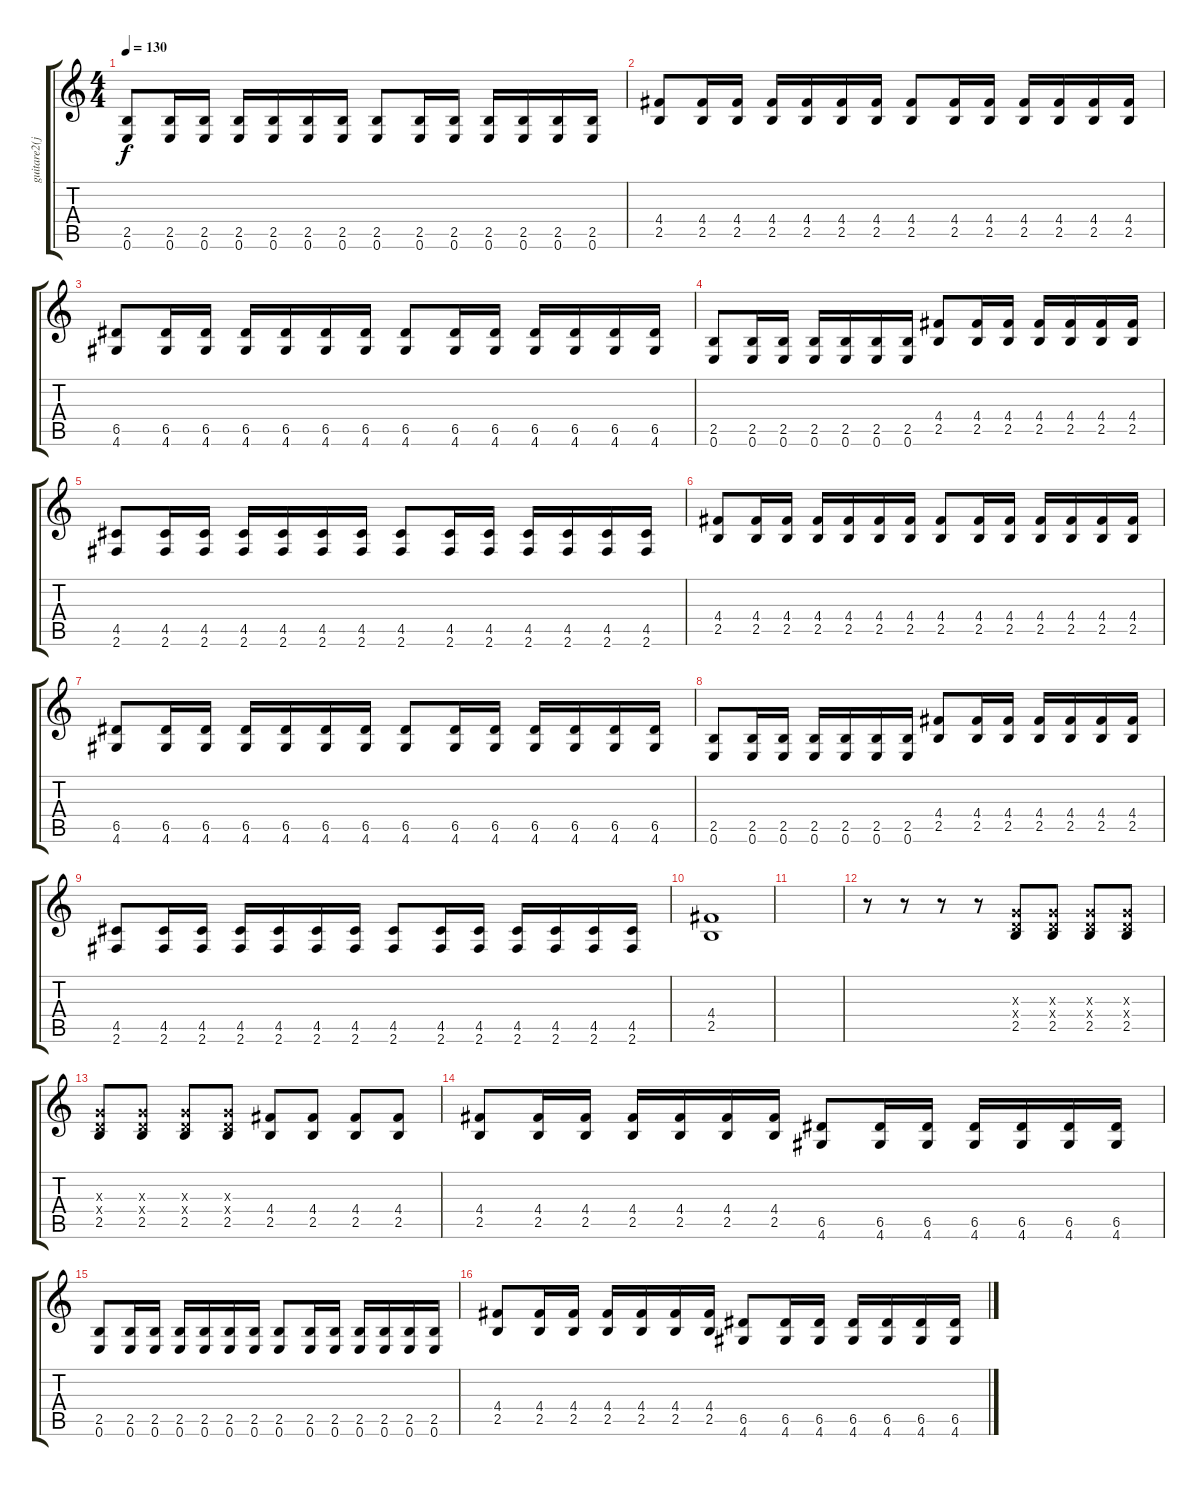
\track ("guitare2(john)" "guitare2(j") {instrument distortionguitar}
\staff {score tabs}
\tuning (E4 B3 G3 D3 A2 E2) {hide}
\ts (4 4)
\tempo 130
\clef g2
\ks c
(2.5 0.6).8{dy f} (2.5 0.6).16 (2.5 0.6).16 (2.5 0.6).16 (2.5 0.6).16 (2.5 0.6).16 (2.5 0.6).16 (2.5 0.6).8 (2.5 0.6).16 (2.5 0.6).16 (2.5 0.6).16 (2.5 0.6).16 (2.5 0.6).16 (2.5 0.6).16 |
(4.4 2.5).8{volume 6} (4.4 2.5).16 (4.4 2.5).16 (4.4 2.5).16 (4.4 2.5).16 (4.4 2.5).16 (4.4 2.5).16 (4.4 2.5).8 (4.4 2.5).16 (4.4 2.5).16 (4.4 2.5).16 (4.4 2.5).16 (4.4 2.5).16 (4.4 2.5).16 |
(6.5 4.6).8 (6.5 4.6).16 (6.5 4.6).16 (6.5 4.6).16 (6.5 4.6).16 (6.5 4.6).16 (6.5 4.6).16 (6.5 4.6).8 (6.5 4.6).16 (6.5 4.6).16 (6.5 4.6).16 (6.5 4.6).16 (6.5 4.6).16 (6.5 4.6).16 |
(2.5 0.6).8 (2.5 0.6).16 (2.5 0.6).16 (2.5 0.6).16 (2.5 0.6).16 (2.5 0.6).16 (2.5 0.6).16 (4.4 2.5).8 (4.4 2.5).16 (4.4 2.5).16 (4.4 2.5).16 (4.4 2.5).16 (4.4 2.5).16 (4.4 2.5).16 |
(4.5 2.6).8 (4.5 2.6).16 (4.5 2.6).16 (4.5 2.6).16 (4.5 2.6).16 (4.5 2.6).16 (4.5 2.6).16 (4.5 2.6).8 (4.5 2.6).16 (4.5 2.6).16 (4.5 2.6).16 (4.5 2.6).16 (4.5 2.6).16 (4.5 2.6).16 |
(4.4 2.5).8 (4.4 2.5).16 (4.4 2.5).16 (4.4 2.5).16 (4.4 2.5).16 (4.4 2.5).16 (4.4 2.5).16 (4.4 2.5).8 (4.4 2.5).16 (4.4 2.5).16 (4.4 2.5).16 (4.4 2.5).16 (4.4 2.5).16 (4.4 2.5).16 |
(6.5 4.6).8 (6.5 4.6).16 (6.5 4.6).16 (6.5 4.6).16 (6.5 4.6).16 (6.5 4.6).16 (6.5 4.6).16 (6.5 4.6).8 (6.5 4.6).16 (6.5 4.6).16 (6.5 4.6).16 (6.5 4.6).16 (6.5 4.6).16 (6.5 4.6).16 |
(2.5 0.6).8 (2.5 0.6).16 (2.5 0.6).16 (2.5 0.6).16 (2.5 0.6).16 (2.5 0.6).16 (2.5 0.6).16 (4.4 2.5).8 (4.4 2.5).16 (4.4 2.5).16 (4.4 2.5).16 (4.4 2.5).16 (4.4 2.5).16 (4.4 2.5).16 |
(4.5 2.6).8 (4.5 2.6).16 (4.5 2.6).16 (4.5 2.6).16 (4.5 2.6).16 (4.5 2.6).16 (4.5 2.6).16 (4.5 2.6).8 (4.5 2.6).16 (4.5 2.6).16 (4.5 2.6).16 (4.5 2.6).16 (4.5 2.6).16 (4.5 2.6).16 |
(4.4 2.5).1 |
|
r.8 r.8 r.8 r.8 (0.3{x} 0.4{x} 2.5).8 (0.3{x} 0.4{x} 2.5).8 (0.3{x} 0.4{x} 2.5).8 (0.3{x} 0.4{x} 2.5).8 |
(0.3{x} 0.4{x} 2.5).8{volume 8} (0.3{x} 0.4{x} 2.5).8 (0.3{x} 0.4{x} 2.5).8 (0.3{x} 0.4{x} 2.5).8 (4.4 2.5).8 (4.4 2.5).8 (4.4 2.5).8 (4.4 2.5).8 |
(4.4 2.5).8{volume 12} (4.4 2.5).16 (4.4 2.5).16 (4.4 2.5).16 (4.4 2.5).16 (4.4 2.5).16 (4.4 2.5).16 (6.5 4.6).8 (6.5 4.6).16 (6.5 4.6).16 (6.5 4.6).16 (6.5 4.6).16 (6.5 4.6).16 (6.5 4.6).16 |
(2.5 0.6).8 (2.5 0.6).16 (2.5 0.6).16 (2.5 0.6).16 (2.5 0.6).16 (2.5 0.6).16 (2.5 0.6).16 (2.5 0.6).8 (2.5 0.6).16 (2.5 0.6).16 (2.5 0.6).16 (2.5 0.6).16 (2.5 0.6).16 (2.5 0.6).16 |
(4.4 2.5).8 (4.4 2.5).16 (4.4 2.5).16 (4.4 2.5).16 (4.4 2.5).16 (4.4 2.5).16 (4.4 2.5).16 (6.5 4.6).8 (6.5 4.6).16 (6.5 4.6).16 (6.5 4.6).16 (6.5 4.6).16 (6.5 4.6).16 (6.5 4.6).16
